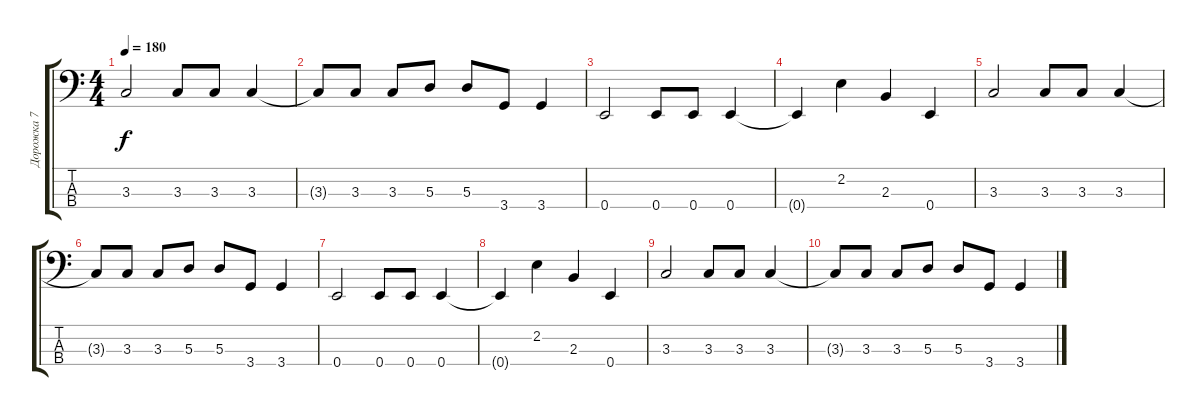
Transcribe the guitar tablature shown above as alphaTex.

\track ("Дорожка 7" "Дорожка 7") {instrument electricbassfinger}
\staff {score tabs}
\tuning (G2 D2 A1 E1) {hide}
\ts (4 4)
\tempo 180
\clef f4
\ks c
3.3.2{dy f} 3.3.8 3.3.8 3.3.4 |
3.3{t}.8 3.3.8 3.3.8 5.3.8 5.3.8 3.4.8 3.4.4 |
0.4.2 0.4.8 0.4.8 0.4.4 |
0.4{t}.4 2.2.4 2.3.4 0.4.4 |
3.3.2 3.3.8 3.3.8 3.3.4 |
3.3{t}.8 3.3.8 3.3.8 5.3.8 5.3.8 3.4.8 3.4.4 |
0.4.2 0.4.8 0.4.8 0.4.4 |
0.4{t}.4 2.2.4 2.3.4 0.4.4 |
3.3.2 3.3.8 3.3.8 3.3.4 |
3.3{t}.8 3.3.8 3.3.8 5.3.8 5.3.8 3.4.8 3.4.4
